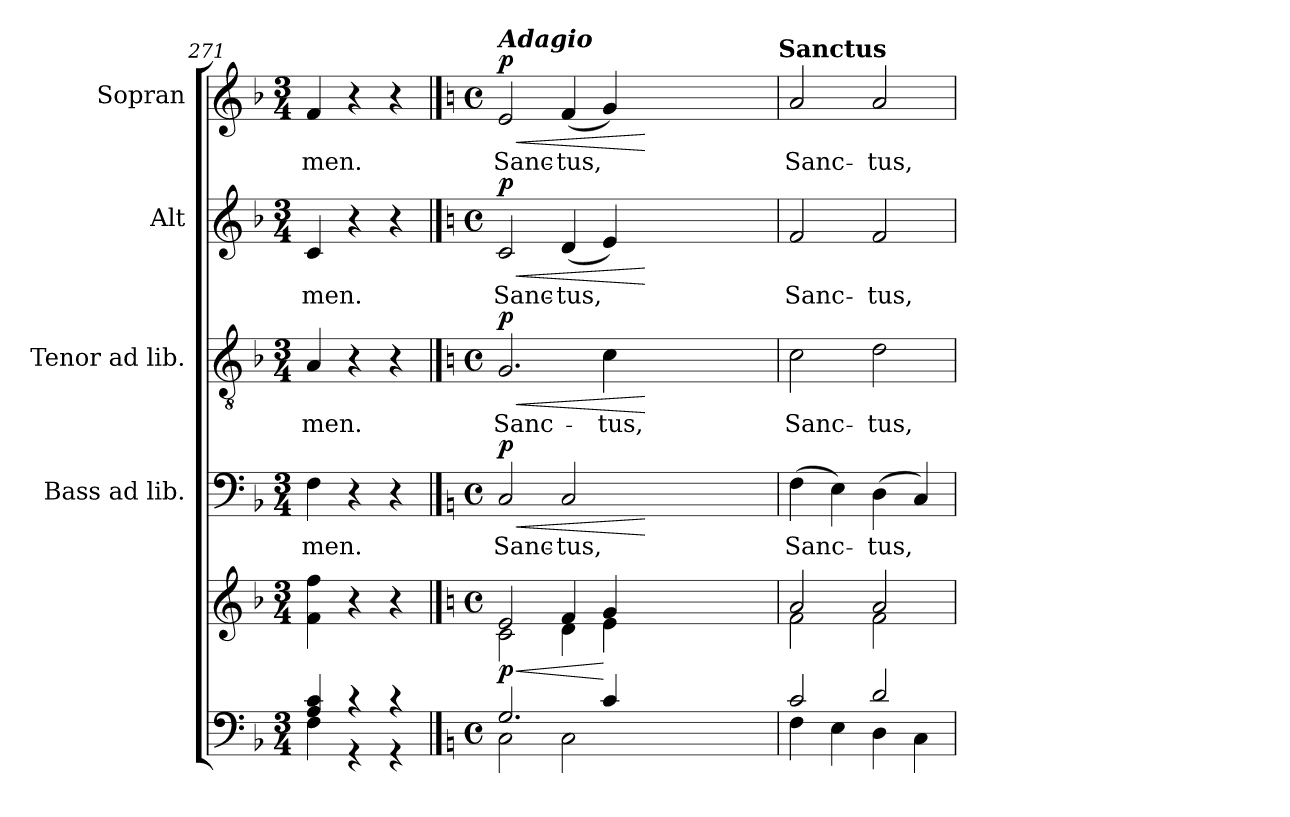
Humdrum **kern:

**kern	**kern	**dynam	**kern	**text	**dynam	**kern	**text	**dynam	**kern	**text	**dynam	**kern	**text	**dynam
*part5	*part5	*part5	*part4	*part4	*part4	*part3	*part3	*part3	*part2	*part2	*part2	*part1	*part1	*part1
*staff6	*staff5	*staff5/6	*staff4	*staff4	*staff4	*staff3	*staff3	*staff3	*staff2	*staff2	*staff2	*staff1	*staff1	*staff1
*	*	*	*I"Bass ad lib.	*	*	*I"Tenor ad lib.	*	*	*I"Alt	*	*	*I"Sopran	*	*
*	*	*	*I'B.	*	*	*I'T.	*	*	*I'A.	*	*	*I'S.	*	*
*clefF4	*clefG2	*	*clefF4	*	*	*clefGv2	*	*	*clefG2	*	*	*clefG2	*	*
*k[b-]	*k[b-]	*	*k[b-]	*	*	*k[b-]	*	*	*k[b-]	*	*	*k[b-]	*	*
*F:	*F:	*	*F:	*	*	*F:	*	*	*F:	*	*	*F:	*	*
*M3/4	*M3/4	*	*M3/4	*	*	*M3/4	*	*	*M3/4	*	*	*M3/4	*	*
=271	=271	=271	=271	=271	=271	=271	=271	=271	=271	=271	=271	=271	=271	=271
*^	*	*	*	*	*	*	*	*	*	*	*	*	*	*
!	!	!	!	!	!LO:LY:b	!	!	!LO:LY:b	!	!	!LO:LY:b	!	!	!LO:LY:b	!
4A/ 4c/	4F\	4f\ 4ff\	.	4F\	-men.	.	4A/	-men.	.	4c/	-men.	.	4f/	-men.	.
4r	4r	4r	.	4r	.	.	4r	.	.	4r	.	.	4r	.	.
4r	4r	4r	.	4r	.	.	4r	.	.	4r	.	.	4r	.	.
!!LO:PB:g=z
==272	==272	==272	==272	==272	==272	==272	==272	==272	==272	==272	==272	==272	==272	==272	==272
*k[]	*	*k[]	*	*k[]	*	*	*k[]	*	*	*k[]	*	*	*k[]	*	*
*C:	*	*C:	*	*C:	*	*	*C:	*	*	*C:	*	*	*C:	*	*
*M4/4	*	*M4/4	*	*M4/4	*	*	*M4/4	*	*	*M4/4	*	*	*M4/4	*	*
*met(c)	*	*met(c)	*	*met(c)	*	*	*met(c)	*	*	*met(c)	*	*	*met(c)	*	*
!	!	!	!	!	!	!	!	!	!	!	!	!	!LO:TX:a:Bi:t=Adagio	!	!
!	!	!	!LO:HP:b	!	!LO:LY:b	!LO:HP:b	!	!LO:LY:b	!LO:HP:b	!	!LO:LY:b	!LO:HP:b	!	!LO:LY:b	!LO:HP:b
*	*	*^	*	*	*	*	*	*	*	*	*	*	*	*	*
!	!	!	!	!LO:DY:n=1:b	!	!	!LO:DY:n=1:a	!	!	!LO:DY:n=1:a	!	!	!LO:DY:n=1:a	!	!	!LO:DY:n=1:a
2.G/	2C\	2e/	2c\	< p	2C/	Sanc-	< p	2.G/	Sanc-	< p	2c/	Sanc-	< p	2e/	Sanc-	< p
!	!	!	!	!	!	!LO:LY:b	!	!	!	!	!	!LO:LY:b	!	!	!LO:LY:b	!
.	2C\	4f/	4d\	.	2C/	-tus,	.	.	.	.	(<4d/	-tus,	.	(<4f/	-tus,	.
!	!	!	!	!	!	!	!	!	!LO:LY:b	!	!	!	!	!	!	!
4c/	.	4g/	4e\	[	.	.	.	4c\	-tus,	.	4e/)	.	.	4g/)	.	.
1..ryy	1..ryy	1..ryy	1..ryy	.	1..ryy	.	[	1..ryy	.	[	1..ryy	.	[	1..ryy	.	[
!	!	!	!	!	!	!	!	!	!	!	!	!	!	!LO:TX:a:B:t=Sanctus	!	!
=273	=273	=273	=273	=273	=273	=273	=273	=273	=273	=273	=273	=273	=273	=273	=273	=273
!	!	!	!	!	!	!LO:LY:b	!	!	!LO:LY:b	!	!	!LO:LY:b	!	!	!LO:LY:b	!
2c/	4F\	2a/	2f\	.	(>4F\	Sanc-	.	2c\	Sanc-	.	2f/	Sanc-	.	2a/	Sanc-	.
.	4E\	.	.	.	4E\)	.	.	.	.	.	.	.	.	.	.	.
!	!	!	!	!	!	!LO:LY:b	!	!	!LO:LY:b	!	!	!LO:LY:b	!	!	!LO:LY:b	!
2d/	4D\	2a/	2f\	.	(>4D\	-tus,	.	2d\	-tus,	.	2f/	-tus,	.	2a/	-tus,	.
.	4C\	.	.	.	4C/)	.	.	.	.	.	.	.	.	.	.	.
*v	*v	*	*	*	*	*	*	*	*	*	*	*	*	*	*	*
*	*v	*v	*	*	*	*	*	*	*	*	*	*	*	*	*
=	=	=	=	=	=	=	=	=	=	=	=	=	=	=
*-	*-	*-	*-	*-	*-	*-	*-	*-	*-	*-	*-	*-	*-	*-
